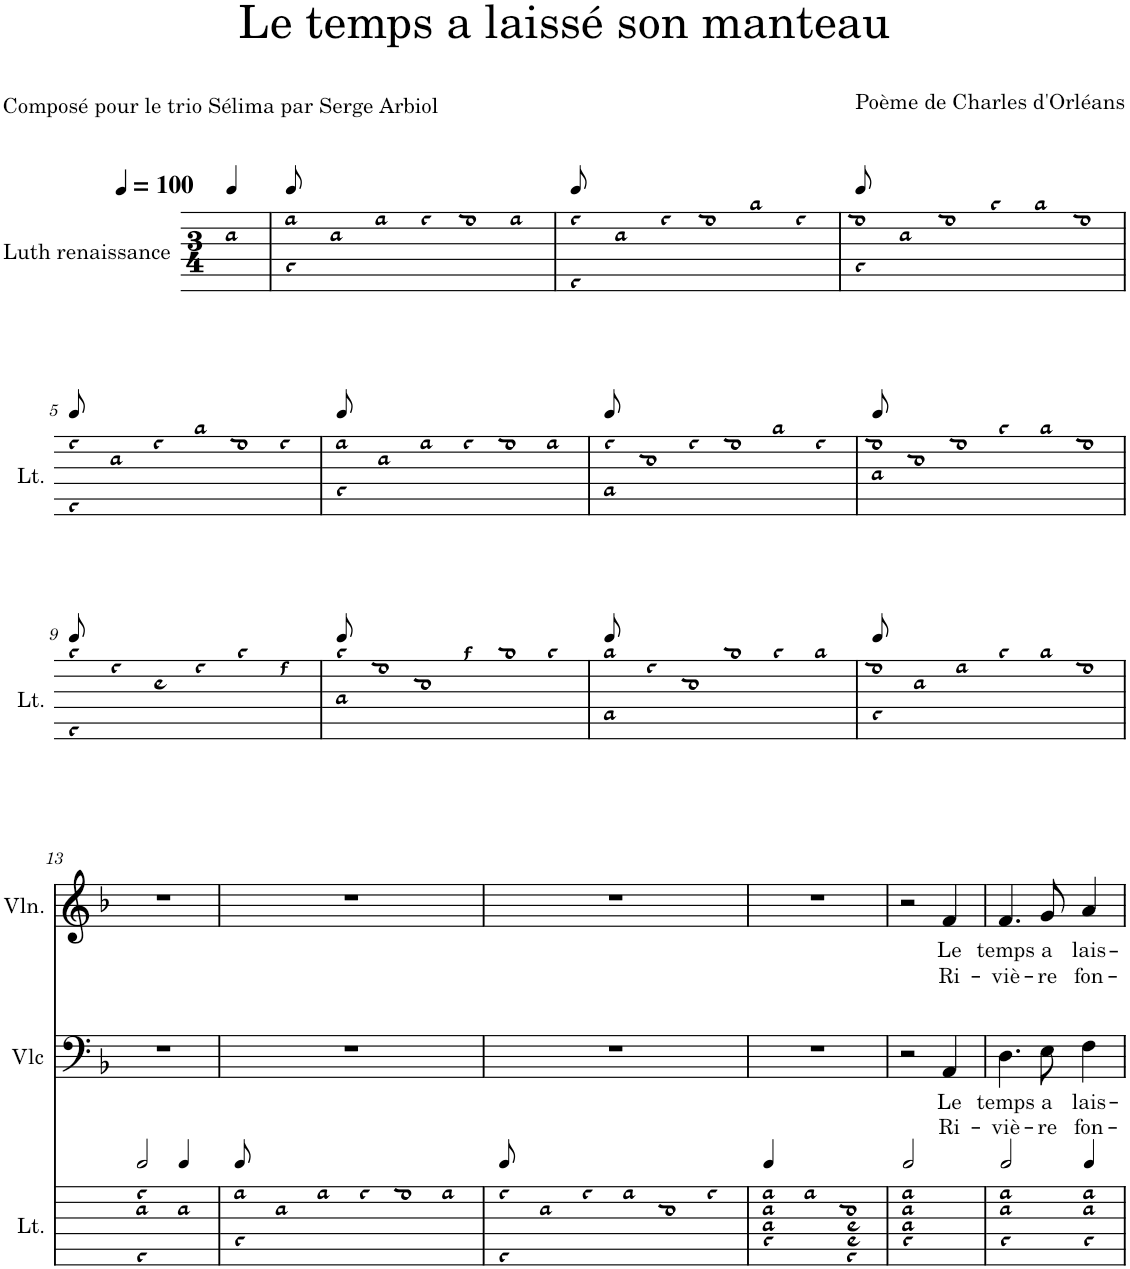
**kern	**kern	**text	**text	**kern	**text	**text
*part3	*part2	*part2	*part2	*part1	*part1	*part1
*staff3	*staff2	*staff2	*staff2	*staff1	*staff1	*staff1
*I"Luth renaissance	*I"Violoncelle	*	*	*I"Violon	*	*
*I'Lt.	*I'Vlc	*	*	*I'Vln.	*	*
*stria6	*	*	*	*	*	*
*	*clefF4	*	*	*clefG2	*	*
*k[b-]	*k[b-]	*	*	*k[b-]	*	*
*M3/4	*M3/4	*	*	*M3/4	*	*
*MM100	*MM100	*	*	*MM100	*	*
=1	=1	=1	=1	=1	=1	=1
4A	4r	.	.	4r	.	.
=2	=2	=2	=2	=2	=2	=2
8D\ 8d\L	2.r	.	.	2.r	.	.
8AJ	.	.	.	.	.	.
8dL	.	.	.	.	.	.
8eJ	.	.	.	.	.	.
8fL	.	.	.	.	.	.
8dJ	.	.	.	.	.	.
=3	=3	=3	=3	=3	=3	=3
8AA\ 8e\L	2.r	.	.	2.r	.	.
8AJ	.	.	.	.	.	.
8eL	.	.	.	.	.	.
8fJ	.	.	.	.	.	.
8gL	.	.	.	.	.	.
8eJ	.	.	.	.	.	.
=4	=4	=4	=4	=4	=4	=4
8D\ 8f\L	2.r	.	.	2.r	.	.
8AJ	.	.	.	.	.	.
8fL	.	.	.	.	.	.
8aJ	.	.	.	.	.	.
8gL	.	.	.	.	.	.
8fJ	.	.	.	.	.	.
!!LO:LB:g=z
=5	=5	=5	=5	=5	=5	=5
8AA\ 8e\L	2.r	.	.	2.r	.	.
8AJ	.	.	.	.	.	.
8eL	.	.	.	.	.	.
8gJ	.	.	.	.	.	.
8fL	.	.	.	.	.	.
8eJ	.	.	.	.	.	.
=6	=6	=6	=6	=6	=6	=6
8D\ 8d\L	2.r	.	.	2.r	.	.
8AJ	.	.	.	.	.	.
8dL	.	.	.	.	.	.
8eJ	.	.	.	.	.	.
8fL	.	.	.	.	.	.
8dJ	.	.	.	.	.	.
=7	=7	=7	=7	=7	=7	=7
8C\ 8e\L	2.r	.	.	2.r	.	.
8cJ	.	.	.	.	.	.
8eL	.	.	.	.	.	.
8fJ	.	.	.	.	.	.
8gL	.	.	.	.	.	.
8eJ	.	.	.	.	.	.
=8	=8	=8	=8	=8	=8	=8
8F\ 8f\L	2.r	.	.	2.r	.	.
8cJ	.	.	.	.	.	.
8fL	.	.	.	.	.	.
8aJ	.	.	.	.	.	.
8gL	.	.	.	.	.	.
8fJ	.	.	.	.	.	.
!!LO:LB:g=z
=9	=9	=9	=9	=9	=9	=9
8AA\ 8a\L	2.r	.	.	2.r	.	.
8eJ	.	.	.	.	.	.
8c#L	.	.	.	.	.	.
8eJ	.	.	.	.	.	.
8aL	.	.	.	.	.	.
8gJ	.	.	.	.	.	.
=10	=10	=10	=10	=10	=10	=10
8F\ 8a\L	2.r	.	.	2.r	.	.
8fJ	.	.	.	.	.	.
8cL	.	.	.	.	.	.
8ccJ	.	.	.	.	.	.
8b-L	.	.	.	.	.	.
8aJ	.	.	.	.	.	.
=11	=11	=11	=11	=11	=11	=11
8C\ 8g\L	2.r	.	.	2.r	.	.
8eJ	.	.	.	.	.	.
8cL	.	.	.	.	.	.
8b-J	.	.	.	.	.	.
8aL	.	.	.	.	.	.
8gJ	.	.	.	.	.	.
=12	=12	=12	=12	=12	=12	=12
8D\ 8f\L	2.r	.	.	2.r	.	.
8AJ	.	.	.	.	.	.
8dL	.	.	.	.	.	.
8aJ	.	.	.	.	.	.
8gL	.	.	.	.	.	.
8fJ	.	.	.	.	.	.
!!LO:LB:g=z
=13	=13	=13	=13	=13	=13	=13
2AA 2A 2e	2.r	.	.	2.r	.	.
4A	.	.	.	.	.	.
=14	=14	=14	=14	=14	=14	=14
8D\ 8d\L	2.r	.	.	2.r	.	.
8AJ	.	.	.	.	.	.
8dL	.	.	.	.	.	.
8eJ	.	.	.	.	.	.
8fL	.	.	.	.	.	.
8dJ	.	.	.	.	.	.
=15	=15	=15	=15	=15	=15	=15
8AA\ 8e\L	2.r	.	.	2.r	.	.
8AJ	.	.	.	.	.	.
8eL	.	.	.	.	.	.
8dJ	.	.	.	.	.	.
8cL	.	.	.	.	.	.
8eJ	.	.	.	.	.	.
=16	=16	=16	=16	=16	=16	=16
4D 4F 4A 4d	2.r	.	.	2.r	.	.
4d	.	.	.	.	.	.
4AA 4E 4A 4c	.	.	.	.	.	.
=16X1	=16X1	=16X1	=16X1	=16X1	=16X1	=16X1
2D 2F 2A 2d	2r	.	.	2r	.	.
!	!	!LO:LY:b	!LO:LY:b	!	!LO:LY:b	!LO:LY:b
4r	4AA/	Le	Ri-	4f/	Le	Ri-
=17	=17	=17	=17	=17	=17	=17
!	!	!LO:LY:b	!LO:LY:b	!	!LO:LY:b	!LO:LY:b
2D 2A 2d	4.D\	temps	-viè-	4.f/	temps	-viè-
!	!	!LO:LY:b	!LO:LY:b	!	!LO:LY:b	!LO:LY:b
.	8E\	a	-re	8g/	a	-re
!	!	!LO:LY:b	!LO:LY:b	!	!LO:LY:b	!LO:LY:b
4D 4A 4d	4F\	lais-	fon-	4a/	lais-	fon-
=	=	=	=	=	=	=
*-	*-	*-	*-	*-	*-	*-
